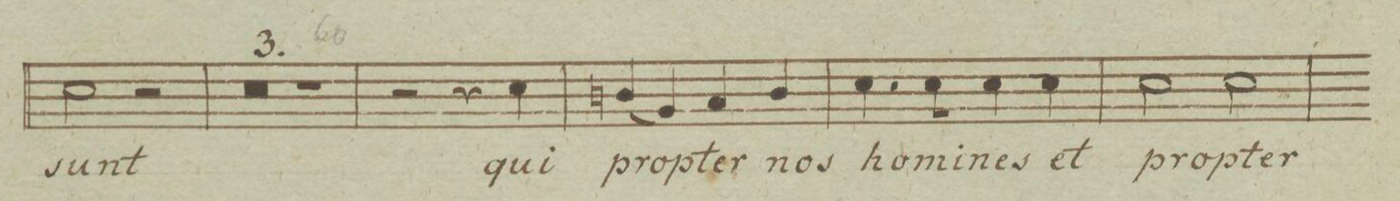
**kern	**text	**dynam
*I"Tenore	*	*
*clefC4	*	*
*k[b-e-a-]	*	*
*met(c)	*	*
*M4/4	*	*
2B-\	sunt	.
2r	.	.
=58	=58	=58
0r	.	.
=59	=59	=59
=60	=60	=60
1r	.	.
=61	=61	=61
2r	.	.
4r	.	.
4B-\	qui	.
=62	=62	=62
(4An/	pro-	.
4F/)	.	.
4G/	-pter	.
4A/	nos	.
=63	=63	=63
4.B-\	ho-	.
8B-\	-mi-	.
4B-\	-nes	.
4B-\	et	.
=64	=64	=64
2B-\	prop-	.
2B-\	-ter	.
=65	=65	=65
*-	*-	*-
